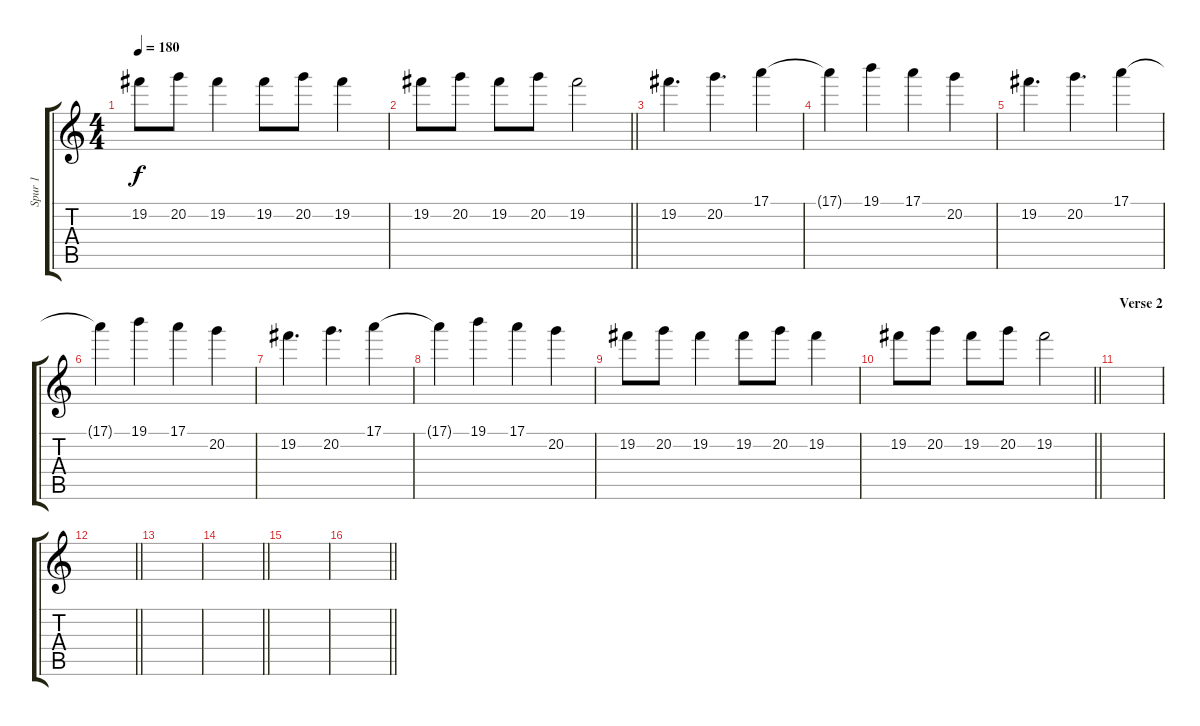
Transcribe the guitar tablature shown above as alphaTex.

\track ("Spur 1" "Spur 1") {instrument overdrivenguitar}
\staff {score tabs}
\tuning (E4 B3 G3 D3 A2 D2) {hide}
\ts (4 4)
\tempo 180
\clef g2
\ks c
19.2.8{dy f} 20.2.8 19.2.4 19.2.8 20.2.8 19.2.4 |
\barLineRight lightlight
19.2.8 20.2.8 19.2.8 20.2.8 19.2.2 |
19.2.4{d} 20.2.4{d} 17.1.4 |
17.1{t}.4 19.1.4 17.1.4 20.2.4 |
19.2.4{d} 20.2.4{d} 17.1.4 |
17.1{t}.4 19.1.4 17.1.4 20.2.4 |
19.2.4{d} 20.2.4{d} 17.1.4 |
17.1{t}.4 19.1.4 17.1.4 20.2.4 |
19.2.8 20.2.8 19.2.4 19.2.8 20.2.8 19.2.4 |
\barLineRight lightlight
19.2.8 20.2.8 19.2.8 20.2.8 19.2.2 |
\section ("" "Verse 2")
|
\barLineRight lightlight
|
|
\barLineRight lightlight
|
|
\barLineRight lightlight
